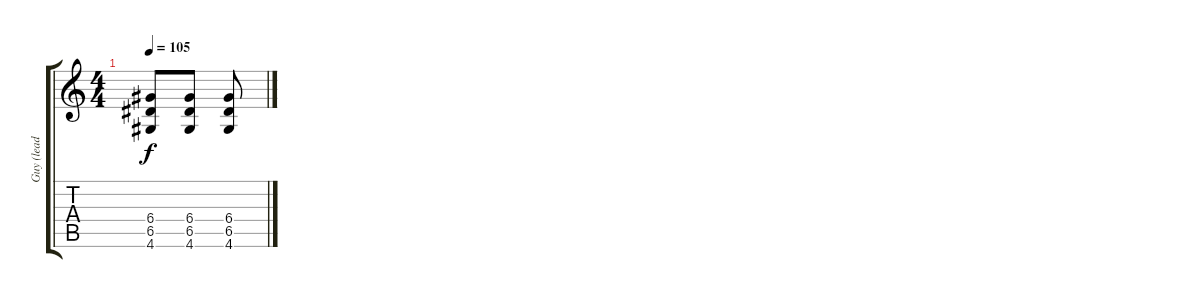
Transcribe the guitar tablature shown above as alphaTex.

\track ("Guy (lead guitar)" "Guy (lead ") {instrument distortionguitar}
\staff {score tabs}
\tuning (E4 B3 G3 D3 A2 E2) {hide}
\ts (4 4)
\tempo 105
\clef g2
\ks c
(6.4 6.5 4.6).8{dy f} (6.4 6.5 4.6).8 (6.4 6.5 4.6).8
